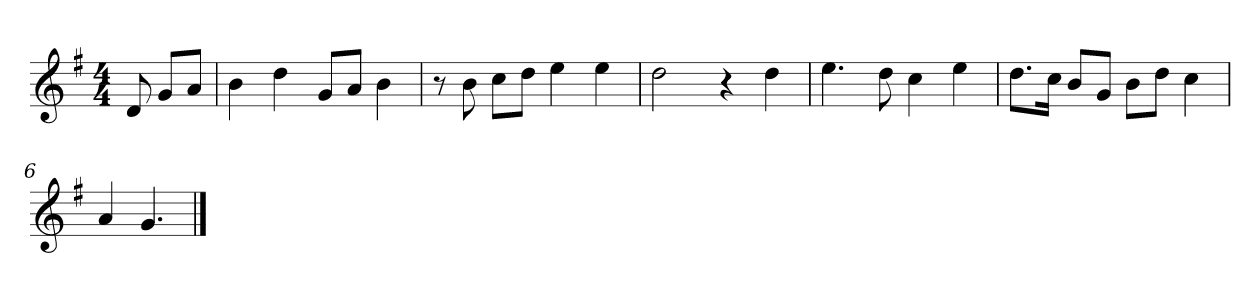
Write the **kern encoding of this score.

**kern
*part1
*staff1
*k[f#]
*M4/4
*MM120
=
8d
8gL
8aJ
=1
4b
4dd
8gL
8aJ
4b
=2
8r
8b
8ccL
8ddJ
4ee
4ee
=3
2dd
4r
4dd
=4
4.ee
8dd
4cc
4ee
=5
8.ddL
16ccJk
8bL
8gJ
8bL
8ddJ
4cc
=6
4a
4.g
==
*-
